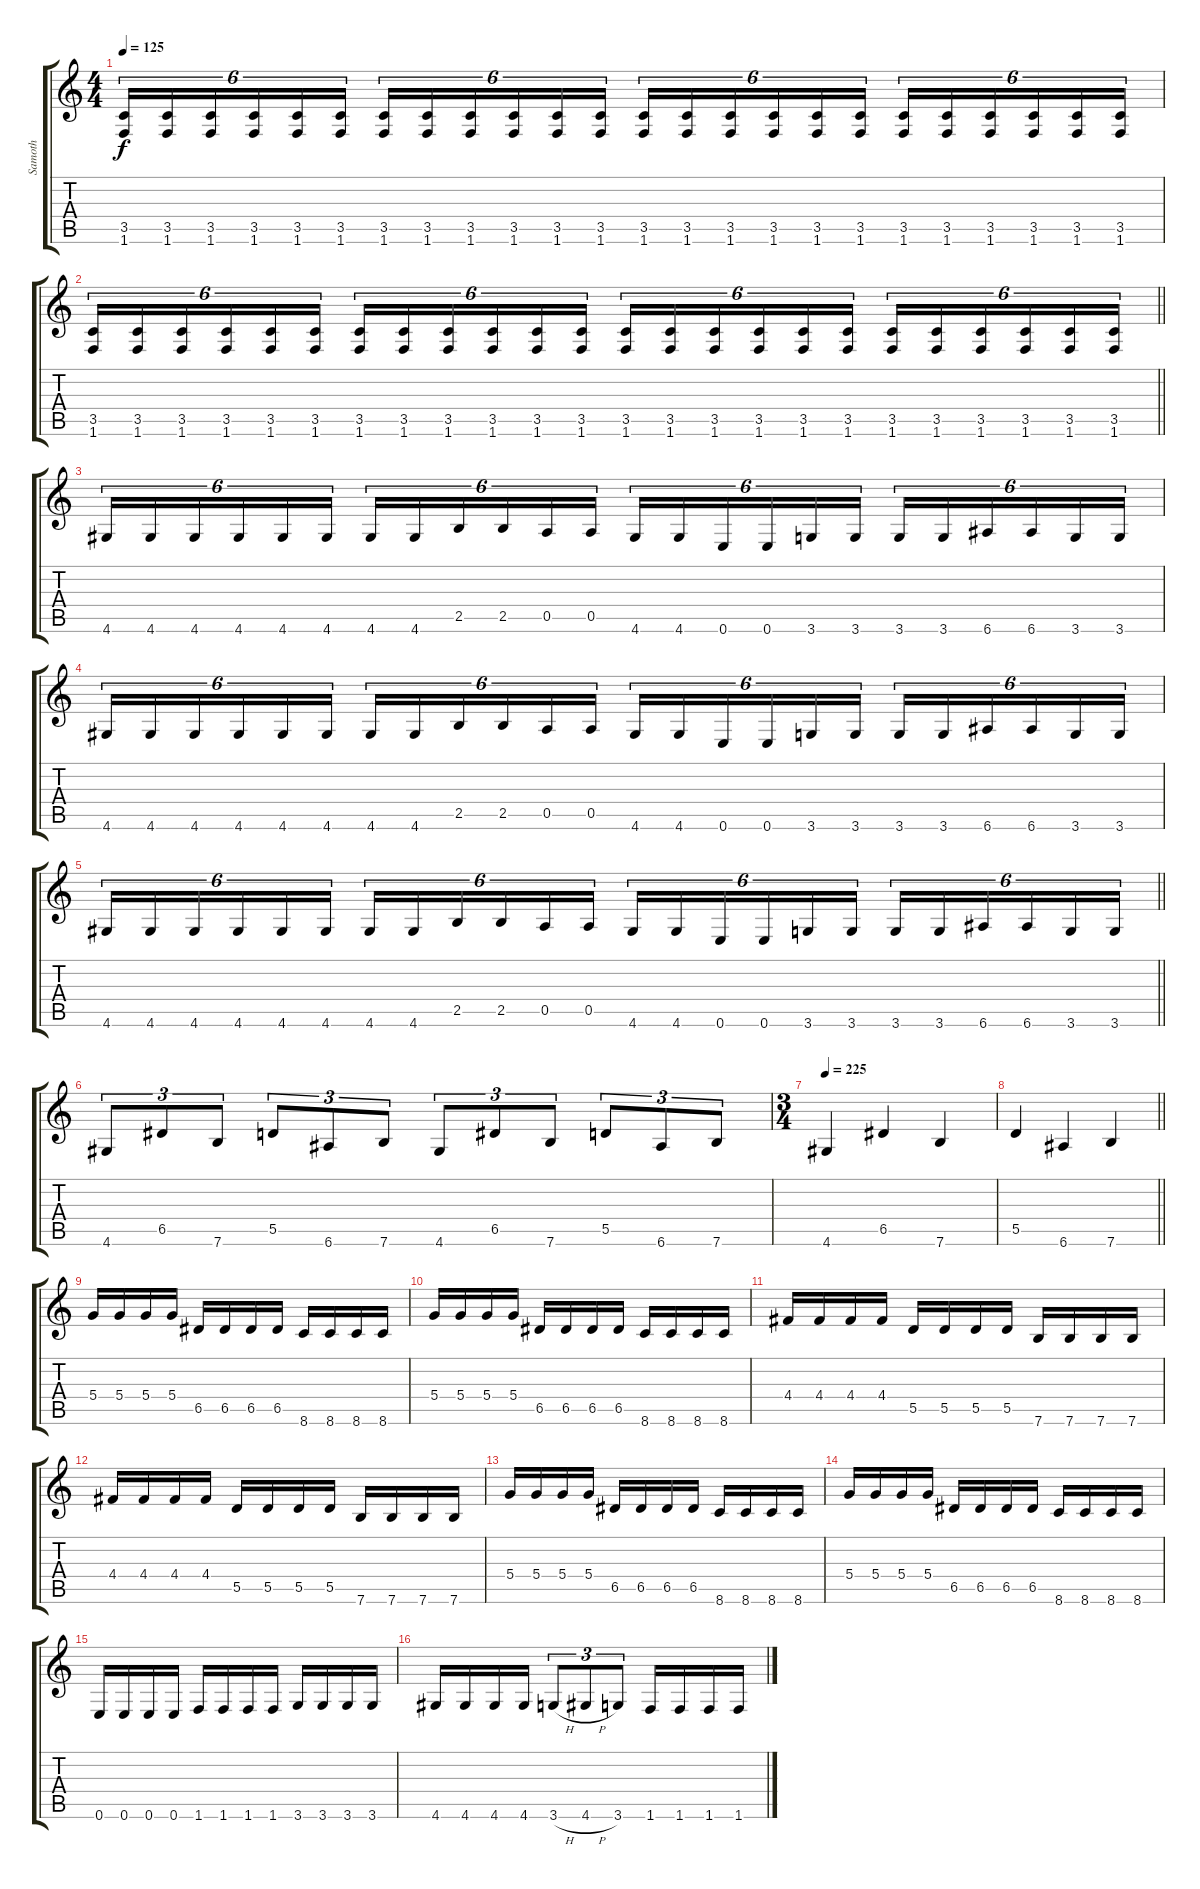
\track ("Samoth" "Samoth") {instrument distortionguitar}
\staff {score tabs}
\tuning (E4 B3 G3 D3 A2 E2) {hide}
\ts (4 4)
\tempo 125
\clef g2
\ks c
(3.5 1.6).16{tu (6 4) dy f} (3.5 1.6).16{tu (6 4)} (3.5 1.6).16{tu (6 4)} (3.5 1.6).16{tu (6 4)} (3.5 1.6).16{tu (6 4)} (3.5 1.6).16{tu (6 4)} (3.5 1.6).16{tu (6 4)} (3.5 1.6).16{tu (6 4)} (3.5 1.6).16{tu (6 4)} (3.5 1.6).16{tu (6 4)} (3.5 1.6).16{tu (6 4)} (3.5 1.6).16{tu (6 4)} (3.5 1.6).16{tu (6 4)} (3.5 1.6).16{tu (6 4)} (3.5 1.6).16{tu (6 4)} (3.5 1.6).16{tu (6 4)} (3.5 1.6).16{tu (6 4)} (3.5 1.6).16{tu (6 4)} (3.5 1.6).16{tu (6 4)} (3.5 1.6).16{tu (6 4)} (3.5 1.6).16{tu (6 4)} (3.5 1.6).16{tu (6 4)} (3.5 1.6).16{tu (6 4)} (3.5 1.6).16{tu (6 4)} |
\barLineRight lightlight
(3.5 1.6).16{tu (6 4)} (3.5 1.6).16{tu (6 4)} (3.5 1.6).16{tu (6 4)} (3.5 1.6).16{tu (6 4)} (3.5 1.6).16{tu (6 4)} (3.5 1.6).16{tu (6 4)} (3.5 1.6).16{tu (6 4)} (3.5 1.6).16{tu (6 4)} (3.5 1.6).16{tu (6 4)} (3.5 1.6).16{tu (6 4)} (3.5 1.6).16{tu (6 4)} (3.5 1.6).16{tu (6 4)} (3.5 1.6).16{tu (6 4)} (3.5 1.6).16{tu (6 4)} (3.5 1.6).16{tu (6 4)} (3.5 1.6).16{tu (6 4)} (3.5 1.6).16{tu (6 4)} (3.5 1.6).16{tu (6 4)} (3.5 1.6).16{tu (6 4)} (3.5 1.6).16{tu (6 4)} (3.5 1.6).16{tu (6 4)} (3.5 1.6).16{tu (6 4)} (3.5 1.6).16{tu (6 4)} (3.5 1.6).16{tu (6 4)} |
4.6.16{tu (6 4)} 4.6.16{tu (6 4)} 4.6.16{tu (6 4)} 4.6.16{tu (6 4)} 4.6.16{tu (6 4)} 4.6.16{tu (6 4)} 4.6.16{tu (6 4)} 4.6.16{tu (6 4)} 2.5.16{tu (6 4)} 2.5.16{tu (6 4)} 0.5.16{tu (6 4)} 0.5.16{tu (6 4)} 4.6.16{tu (6 4)} 4.6.16{tu (6 4)} 0.6.16{tu (6 4)} 0.6.16{tu (6 4)} 3.6.16{tu (6 4)} 3.6.16{tu (6 4)} 3.6.16{tu (6 4)} 3.6.16{tu (6 4)} 6.6.16{tu (6 4)} 6.6.16{tu (6 4)} 3.6.16{tu (6 4)} 3.6.16{tu (6 4)} |
4.6.16{tu (6 4)} 4.6.16{tu (6 4)} 4.6.16{tu (6 4)} 4.6.16{tu (6 4)} 4.6.16{tu (6 4)} 4.6.16{tu (6 4)} 4.6.16{tu (6 4)} 4.6.16{tu (6 4)} 2.5.16{tu (6 4)} 2.5.16{tu (6 4)} 0.5.16{tu (6 4)} 0.5.16{tu (6 4)} 4.6.16{tu (6 4)} 4.6.16{tu (6 4)} 0.6.16{tu (6 4)} 0.6.16{tu (6 4)} 3.6.16{tu (6 4)} 3.6.16{tu (6 4)} 3.6.16{tu (6 4)} 3.6.16{tu (6 4)} 6.6.16{tu (6 4)} 6.6.16{tu (6 4)} 3.6.16{tu (6 4)} 3.6.16{tu (6 4)} |
\barLineRight lightlight
4.6.16{tu (6 4)} 4.6.16{tu (6 4)} 4.6.16{tu (6 4)} 4.6.16{tu (6 4)} 4.6.16{tu (6 4)} 4.6.16{tu (6 4)} 4.6.16{tu (6 4)} 4.6.16{tu (6 4)} 2.5.16{tu (6 4)} 2.5.16{tu (6 4)} 0.5.16{tu (6 4)} 0.5.16{tu (6 4)} 4.6.16{tu (6 4)} 4.6.16{tu (6 4)} 0.6.16{tu (6 4)} 0.6.16{tu (6 4)} 3.6.16{tu (6 4)} 3.6.16{tu (6 4)} 3.6.16{tu (6 4)} 3.6.16{tu (6 4)} 6.6.16{tu (6 4)} 6.6.16{tu (6 4)} 3.6.16{tu (6 4)} 3.6.16{tu (6 4)} |
4.6.8{tu (3 2)} 6.5.8{tu (3 2)} 7.6.8{tu (3 2)} 5.5.8{tu (3 2)} 6.6.8{tu (3 2)} 7.6.8{tu (3 2)} 4.6.8{tu (3 2)} 6.5.8{tu (3 2)} 7.6.8{tu (3 2)} 5.5.8{tu (3 2)} 6.6.8{tu (3 2)} 7.6.8{tu (3 2)} |
\ts (3 4)
\tempo 225
4.6.4 6.5.4 7.6.4 |
\barLineRight lightlight
5.5.4 6.6.4 7.6.4 |
5.4.16 5.4.16 5.4.16 5.4.16 6.5.16 6.5.16 6.5.16 6.5.16 8.6.16 8.6.16 8.6.16 8.6.16 |
5.4.16 5.4.16 5.4.16 5.4.16 6.5.16 6.5.16 6.5.16 6.5.16 8.6.16 8.6.16 8.6.16 8.6.16 |
4.4.16 4.4.16 4.4.16 4.4.16 5.5.16 5.5.16 5.5.16 5.5.16 7.6.16 7.6.16 7.6.16 7.6.16 |
4.4.16 4.4.16 4.4.16 4.4.16 5.5.16 5.5.16 5.5.16 5.5.16 7.6.16 7.6.16 7.6.16 7.6.16 |
5.4.16 5.4.16 5.4.16 5.4.16 6.5.16 6.5.16 6.5.16 6.5.16 8.6.16 8.6.16 8.6.16 8.6.16 |
5.4.16 5.4.16 5.4.16 5.4.16 6.5.16 6.5.16 6.5.16 6.5.16 8.6.16 8.6.16 8.6.16 8.6.16 |
0.6.16 0.6.16 0.6.16 0.6.16 1.6.16 1.6.16 1.6.16 1.6.16 3.6.16 3.6.16 3.6.16 3.6.16 |
4.6.16 4.6.16 4.6.16 4.6.16 3.6{h}.8{tu (3 2)} 4.6{h}.8{tu (3 2)} 3.6.8{tu (3 2)} 1.6.16 1.6.16 1.6.16 1.6.16
